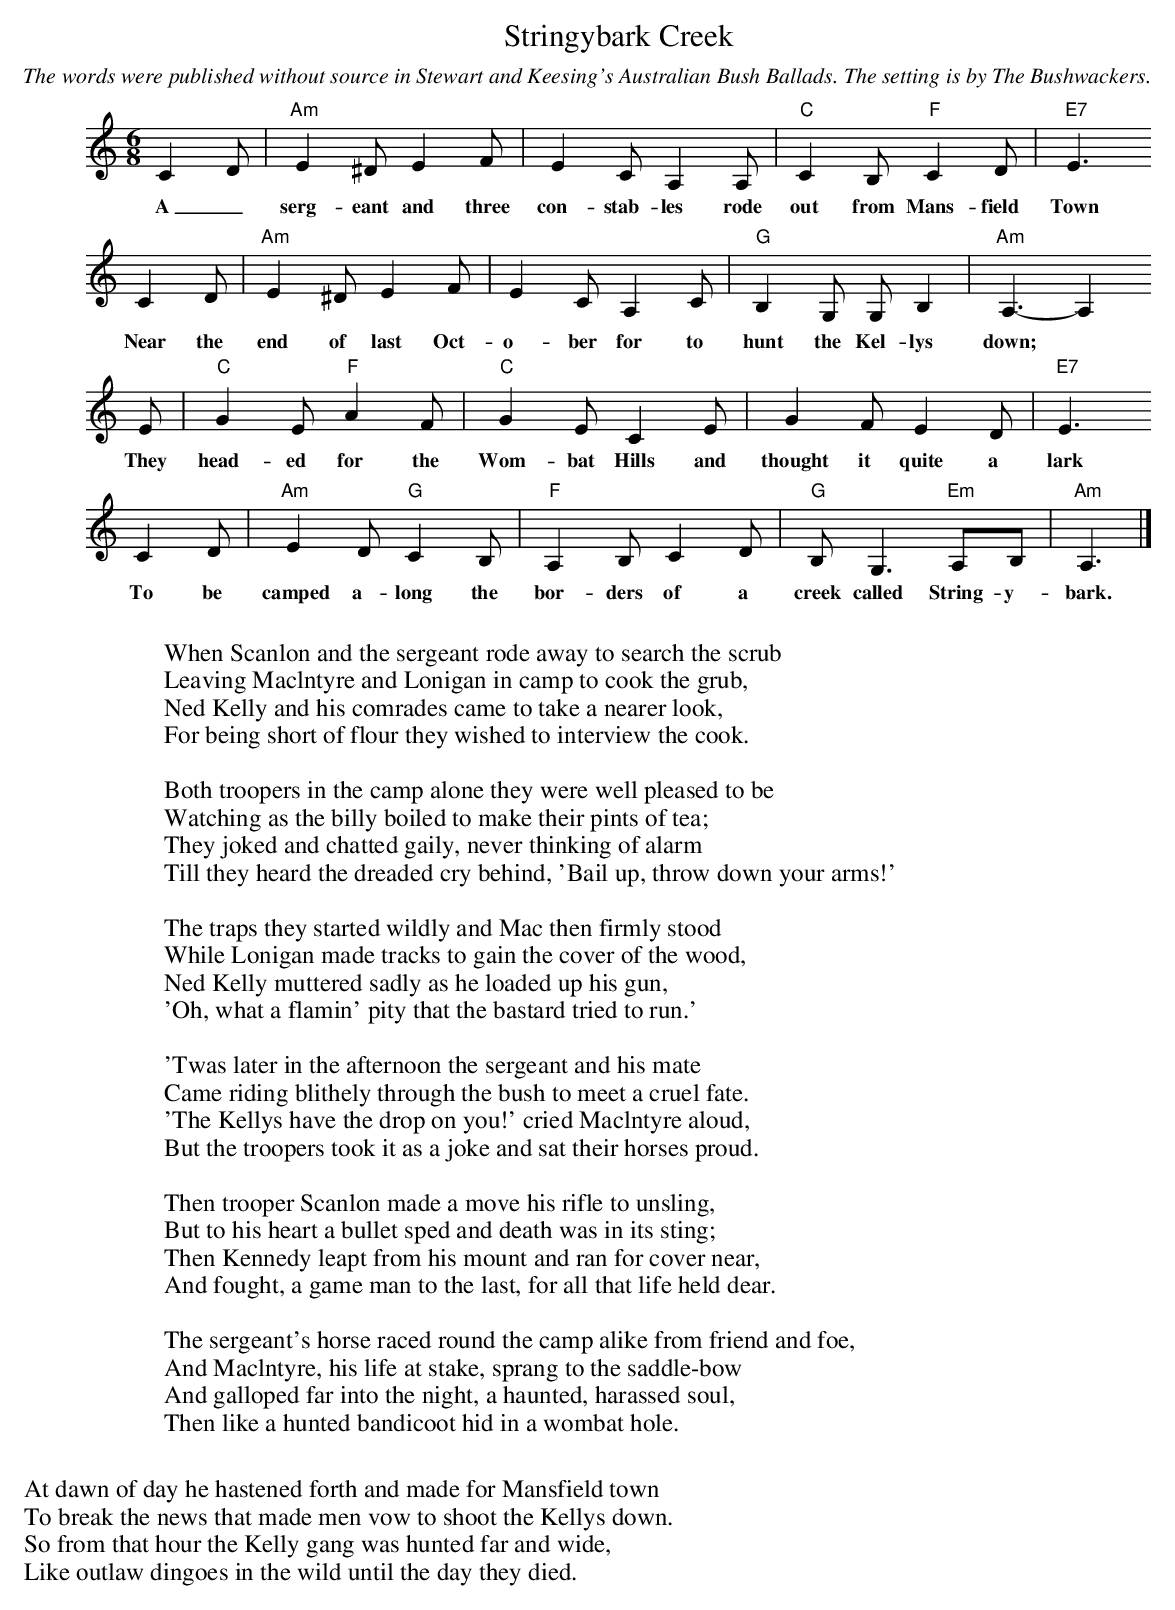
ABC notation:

X:1
T:Stringybark Creek
C:The words were published without source in Stewart and Keesing's Australian Bush Ballads. The setting is by The Bushwackers.
M:6/8
L:1/8
K:Am
C2D|"Am"E2^DE2F|E2CA,2A,|"C"C2B,"F"C2D|"E7"E3
w:A_ serg-eant and three con-stab-les rode out from Mans-field Town
C2D|"Am"E2^DE2F|E2C A,2C|"G"B,2G, G,B,2|"Am"A,3-A,2
w:Near the end of last Oct-o-ber for to hunt the Kel-lys down;*
E|"C"G2E"F"A2F|"C"G2EC2E|G2F E2D|"E7"E3
w:They head-ed for the Wom-bat Hills and thought it quite a lark
C2D|"Am"E2D"G"C2B,|"F"A,2B, C2D|"G"B,G,3"Em"A,B,|"Am"A,3|]
w:To be camped a-long the bor-ders of a creek called String-y-bark.
W:
W:When Scanlon and the sergeant rode away to search the scrub
W:Leaving Maclntyre and Lonigan in camp to cook the grub,
W:Ned Kelly and his comrades came to take a nearer look,
W:For being short of flour they wished to interview the cook.
W:
W:Both troopers in the camp alone they were well pleased to be
W:Watching as the billy boiled to make their pints of tea;
W:They joked and chatted gaily, never thinking of alarm
W:Till they heard the dreaded cry behind, 'Bail up, throw down your arms!'
W:
W:The traps they started wildly and Mac then firmly stood
W:While Lonigan made tracks to gain the cover of the wood,
W:Ned Kelly muttered sadly as he loaded up his gun,
W:'Oh, what a flamin' pity that the bastard tried to run.'
W:
W:'Twas later in the afternoon the sergeant and his mate
W:Came riding blithely through the bush to meet a cruel fate.
W:'The Kellys have the drop on you!' cried Maclntyre aloud,
W:But the troopers took it as a joke and sat their horses proud.
W:
W:Then trooper Scanlon made a move his rifle to unsling,
W:But to his heart a bullet sped and death was in its sting;
W:Then Kennedy leapt from his mount and ran for cover near,
W:And fought, a game man to the last, for all that life held dear.
W:
W:The sergeant's horse raced round the camp alike from friend and foe,
W:And Maclntyre, his life at stake, sprang to the saddle-bow
W:And galloped far into the night, a haunted, harassed soul,
W:Then like a hunted bandicoot hid in a wombat hole.
W:
W:At dawn of day he hastened forth and made for Mansfield town
W:To break the news that made men vow to shoot the Kellys down.
W:So from that hour the Kelly gang was hunted far and wide,
W:Like outlaw dingoes in the wild until the day they died.
